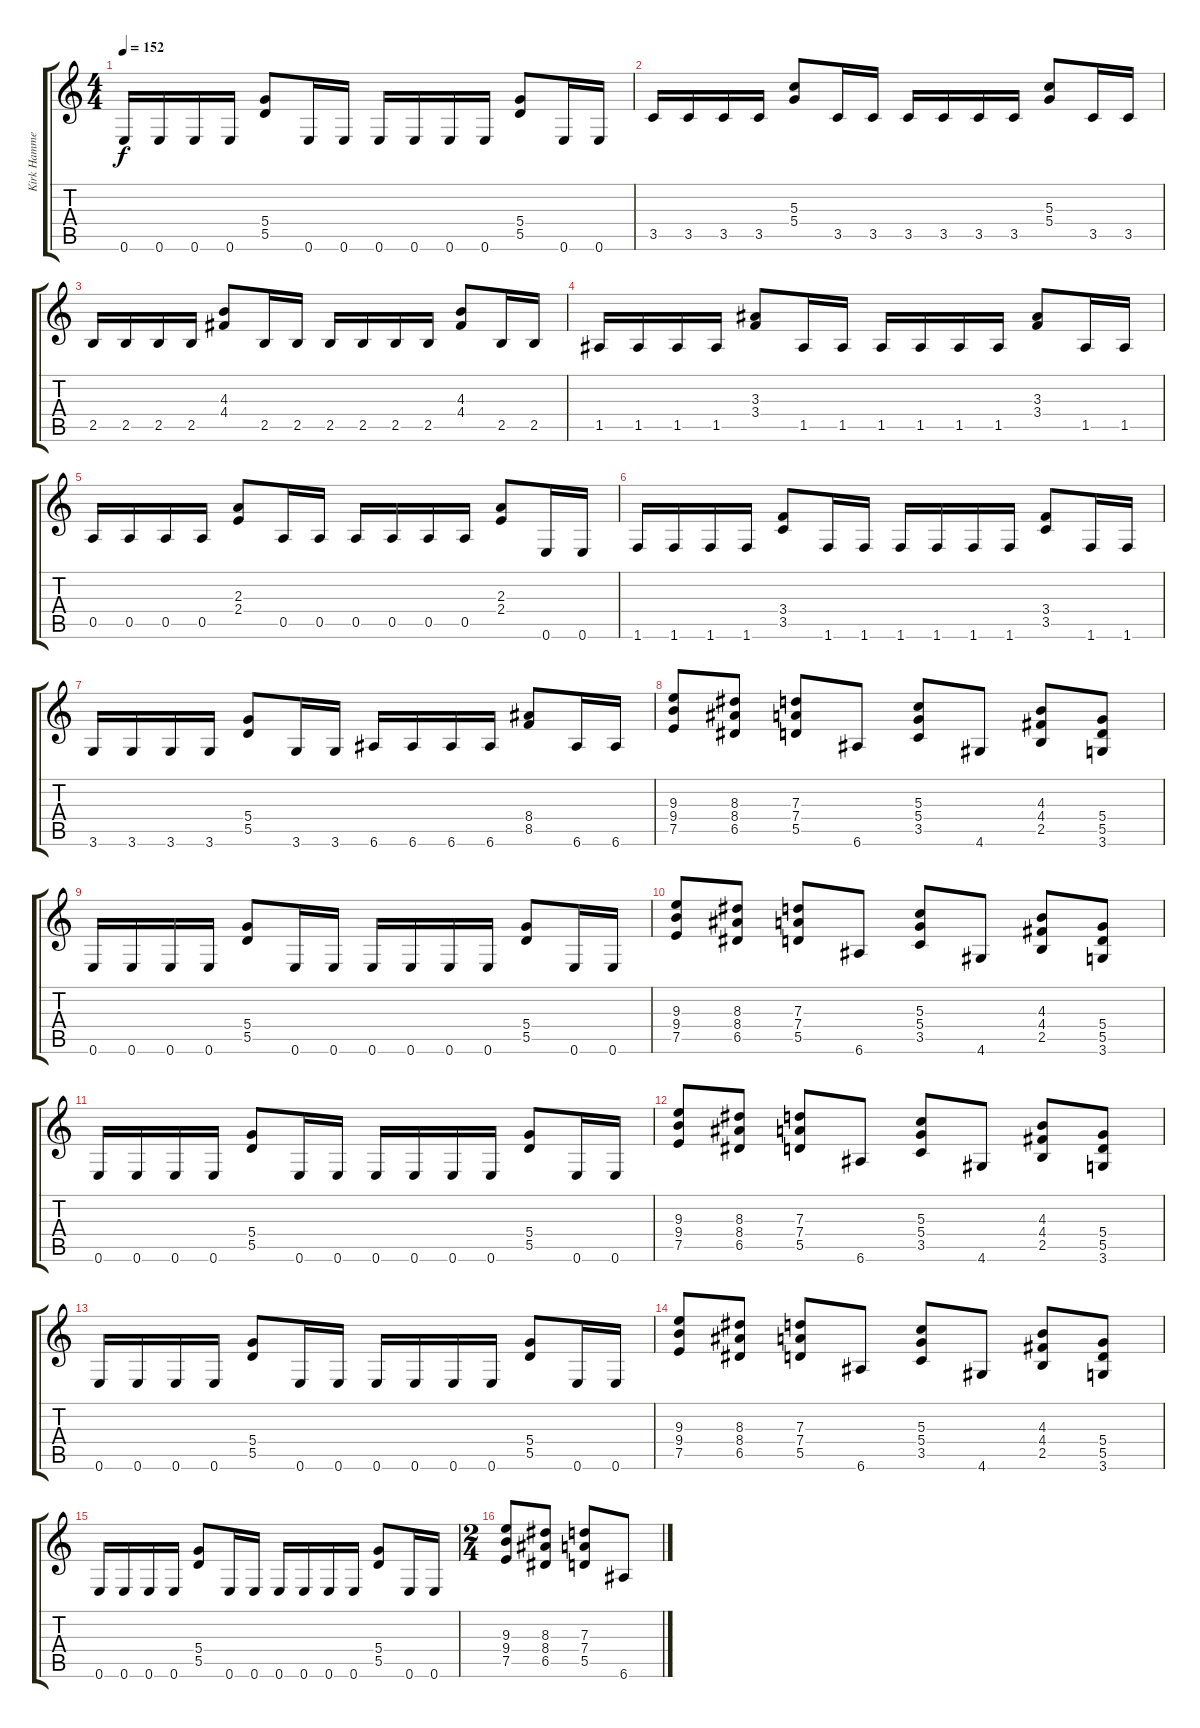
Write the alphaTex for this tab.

\track ("Kirk Hammett" "Kirk Hamme") {instrument distortionguitar bank 17}
\staff {score tabs}
\tuning (E4 B3 G3 D3 A2 E2) {hide}
\ts (4 4)
\tempo 152
\clef g2
\ks c
0.6.16{dy f} 0.6.16 0.6.16 0.6.16 (5.4 5.5).8 0.6.16 0.6.16 0.6.16 0.6.16 0.6.16 0.6.16 (5.4 5.5).8 0.6.16 0.6.16 |
3.5.16 3.5.16 3.5.16 3.5.16 (5.3 5.4).8 3.5.16 3.5.16 3.5.16 3.5.16 3.5.16 3.5.16 (5.3 5.4).8 3.5.16 3.5.16 |
2.5.16 2.5.16 2.5.16 2.5.16 (4.3 4.4).8 2.5.16 2.5.16 2.5.16 2.5.16 2.5.16 2.5.16 (4.3 4.4).8 2.5.16 2.5.16 |
1.5.16 1.5.16 1.5.16 1.5.16 (3.3 3.4).8 1.5.16 1.5.16 1.5.16 1.5.16 1.5.16 1.5.16 (3.3 3.4).8 1.5.16 1.5.16 |
0.5.16 0.5.16 0.5.16 0.5.16 (2.3 2.4).8 0.5.16 0.5.16 0.5.16 0.5.16 0.5.16 0.5.16 (2.3 2.4).8 0.6.16 0.6.16 |
1.6.16 1.6.16 1.6.16 1.6.16 (3.4 3.5).8 1.6.16 1.6.16 1.6.16 1.6.16 1.6.16 1.6.16 (3.4 3.5).8 1.6.16 1.6.16 |
3.6.16 3.6.16 3.6.16 3.6.16 (5.4 5.5).8 3.6.16 3.6.16 6.6.16 6.6.16 6.6.16 6.6.16 (8.4 8.5).8 6.6.16 6.6.16 |
(9.3 9.4 7.5).8 (8.3 8.4 6.5).8 (7.3 7.4 5.5).8 6.6.8 (5.3 5.4 3.5).8 4.6.8 (4.3 4.4 2.5).8 (5.4 5.5 3.6).8 |
0.6.16 0.6.16 0.6.16 0.6.16 (5.4 5.5).8 0.6.16 0.6.16 0.6.16 0.6.16 0.6.16 0.6.16 (5.4 5.5).8 0.6.16 0.6.16 |
(9.3 9.4 7.5).8 (8.3 8.4 6.5).8 (7.3 7.4 5.5).8 6.6.8 (5.3 5.4 3.5).8 4.6.8 (4.3 4.4 2.5).8 (5.4 5.5 3.6).8 |
0.6.16 0.6.16 0.6.16 0.6.16 (5.4 5.5).8 0.6.16 0.6.16 0.6.16 0.6.16 0.6.16 0.6.16 (5.4 5.5).8 0.6.16 0.6.16 |
(9.3 9.4 7.5).8 (8.3 8.4 6.5).8 (7.3 7.4 5.5).8 6.6.8 (5.3 5.4 3.5).8 4.6.8 (4.3 4.4 2.5).8 (5.4 5.5 3.6).8 |
0.6.16 0.6.16 0.6.16 0.6.16 (5.4 5.5).8 0.6.16 0.6.16 0.6.16 0.6.16 0.6.16 0.6.16 (5.4 5.5).8 0.6.16 0.6.16 |
(9.3 9.4 7.5).8 (8.3 8.4 6.5).8 (7.3 7.4 5.5).8 6.6.8 (5.3 5.4 3.5).8 4.6.8 (4.3 4.4 2.5).8 (5.4 5.5 3.6).8 |
0.6.16 0.6.16 0.6.16 0.6.16 (5.4 5.5).8 0.6.16 0.6.16 0.6.16 0.6.16 0.6.16 0.6.16 (5.4 5.5).8 0.6.16 0.6.16 |
\ts (2 4)
(9.3 9.4 7.5).8 (8.3 8.4 6.5).8 (7.3 7.4 5.5).8 6.6.8
